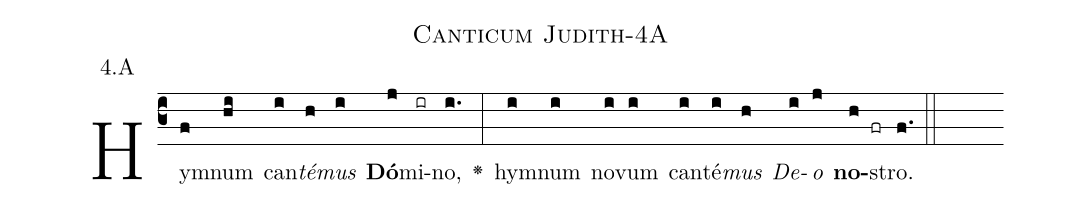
name: Canticum Judith-4A;
annotation: 4.A;
%%
(c3)Hym(f)num(hi) can(i)<i>té</i>(h)<i>mus</i>(i) <b>Dó</b>(j)mi(ir)no,(i.) <v>\greheightstar</v>(:) hym(i)num(i) no(i)vum(i) can(i)té(i)<i>mus</i>(h) <i>De</i>(i)<i>o</i>(j) <b>no</b>(h fr)stro.(f.) (::)


%E(i) u(h) o(i) u(j) a(h) e.(f.) (::)
